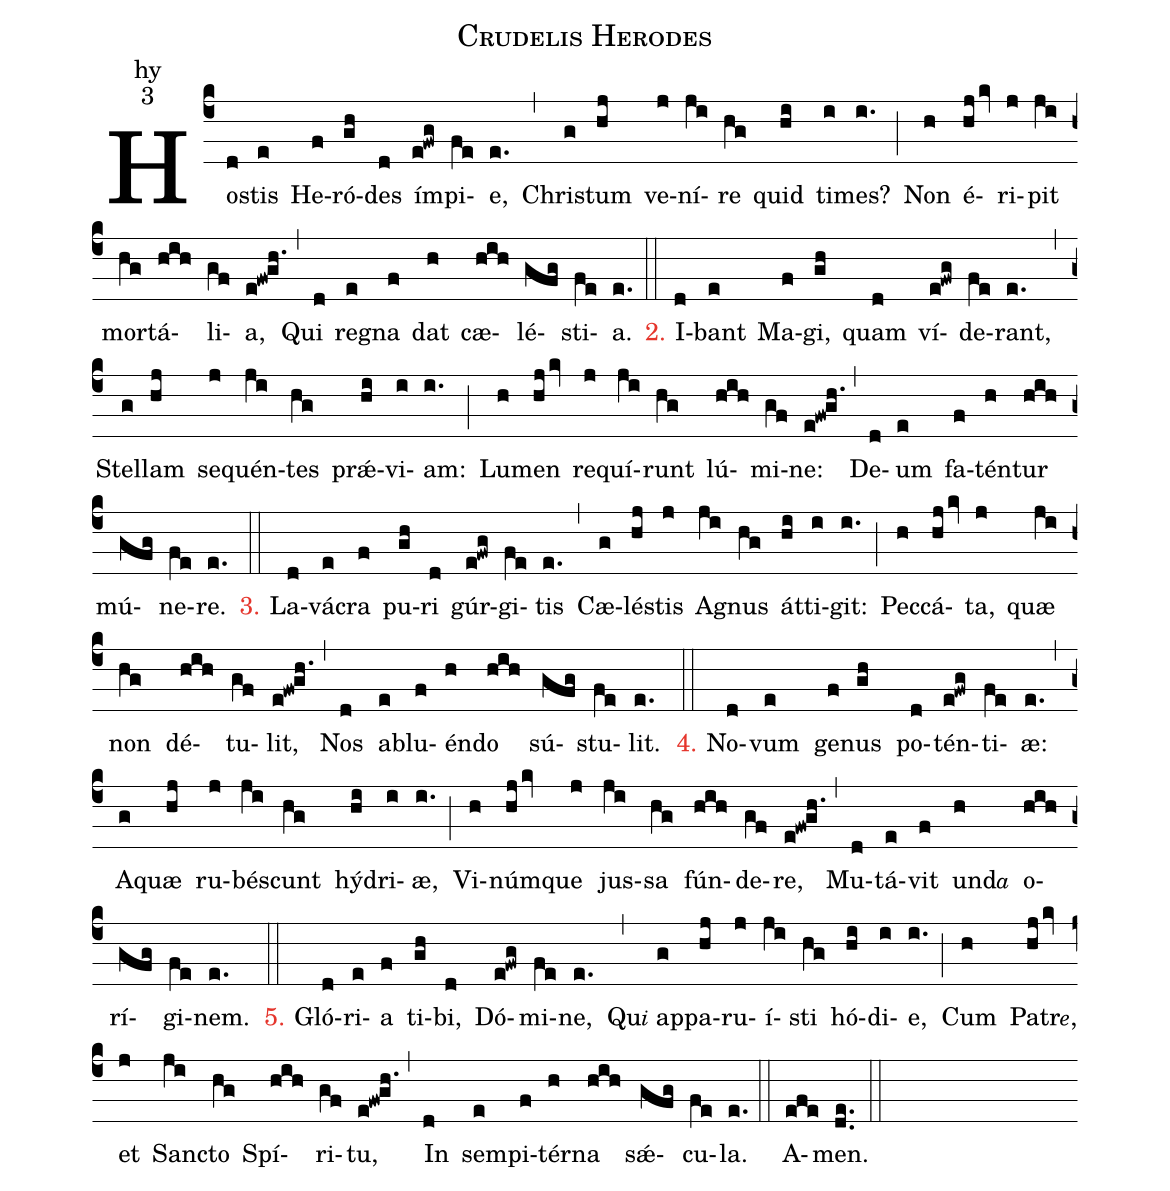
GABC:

name:Crudelis Herodes;
office-part:hy;
mode:3;
%%
(c4) Ho(d)stis(e) He(f)ró(gh)des(d) ím(e!fwg)pi(fe)e,(e.) (,)
Chri(g)stum(hj) ve(j)ní(ji)re(hg) quid(hi) ti(i)mes?(i.) (;)
Non(h) é(hj/kv)ri(j)pit(ji) mor(hg)tá(hih)li(gf)a,(e!fw!gh.) (,)
Qui(d) re(e)gna(f) dat(h) cæ(hih)lé(gfg)sti(fe)a.(e.) (::)

<c>2.</c> I(d)bant(e) Ma(f)gi,(gh) quam(d) ví(e!fwg)de(fe)rant,(e.) (,)
Stel(g)lam(hj) se(j)quén(ji)tes(hg) prǽ(hi)vi(i)am:(i.) (;)
Lu(h)men(hj/kv) re(j)quí(ji)runt(hg) lú(hih)mi(gf)ne:(e!fw!gh.) (,)
De(d)um(e) fa(f)tén(h)tur(hih) mú(gfg)ne(fe)re.(e.) (::)

<c>3.</c> La(d)vá(e)cra(f) pu(gh)ri(d) gúr(e!fwg)gi(fe)tis(e.) (,)
Cæ(g)lé(hj)stis(j) A(ji)gnus(hg) át(hi)ti(i)git:(i.) (;)
Pec(h)cá(hj/kv)ta,(j) quæ(ji) non(hg) dé(hih)tu(gf)lit,(e!fw!gh.) (,)
Nos(d) a(e)blu(f)én(h)do(hih) sú(gfg)stu(fe)lit.(e.) (::)

<c>4.</c> No(d)vum(e) ge(f)nus(gh) po(d)tén(e!fwg)ti(fe)æ:(e.) (,)
A(g)quæ(hj) ru(j)bé(ji)scunt(hg) hý(hi)dri(i)æ,(i.) (;)
Vi(h)núm(hj/kv)que(j) jus(ji)sa(hg) fún(hih)de(gf)re,(e!fw!gh.) (,)
Mu(d)tá(e)vit(f) {u}nd<e>a</e>(h) o(hih)rí(gfg)gi(fe)nem.(e.) (::)

<c>5.</c> Gló(d)ri(e)a(f) ti(gh)bi,(d) Dó(e!fwg)mi(fe)ne,(e.) (,)
Qu<e>i</e> {a}p(g)pa(hj)ru(j)í(ji)sti(hg) hó(hi)di(i)e,(i.) (;)
Cum(h) P{a}tr<e>e</e>,(hj/kv) et(j) San(ji)cto(hg) Spí(hih)ri(gf)tu,(e!fw!gh.) (,)
In(d) sem(e)pi(f)tér(h)na(hih) sǽ(gfg)cu(fe)la.(e.) (::)
A(efe)men.(de..) (::)
